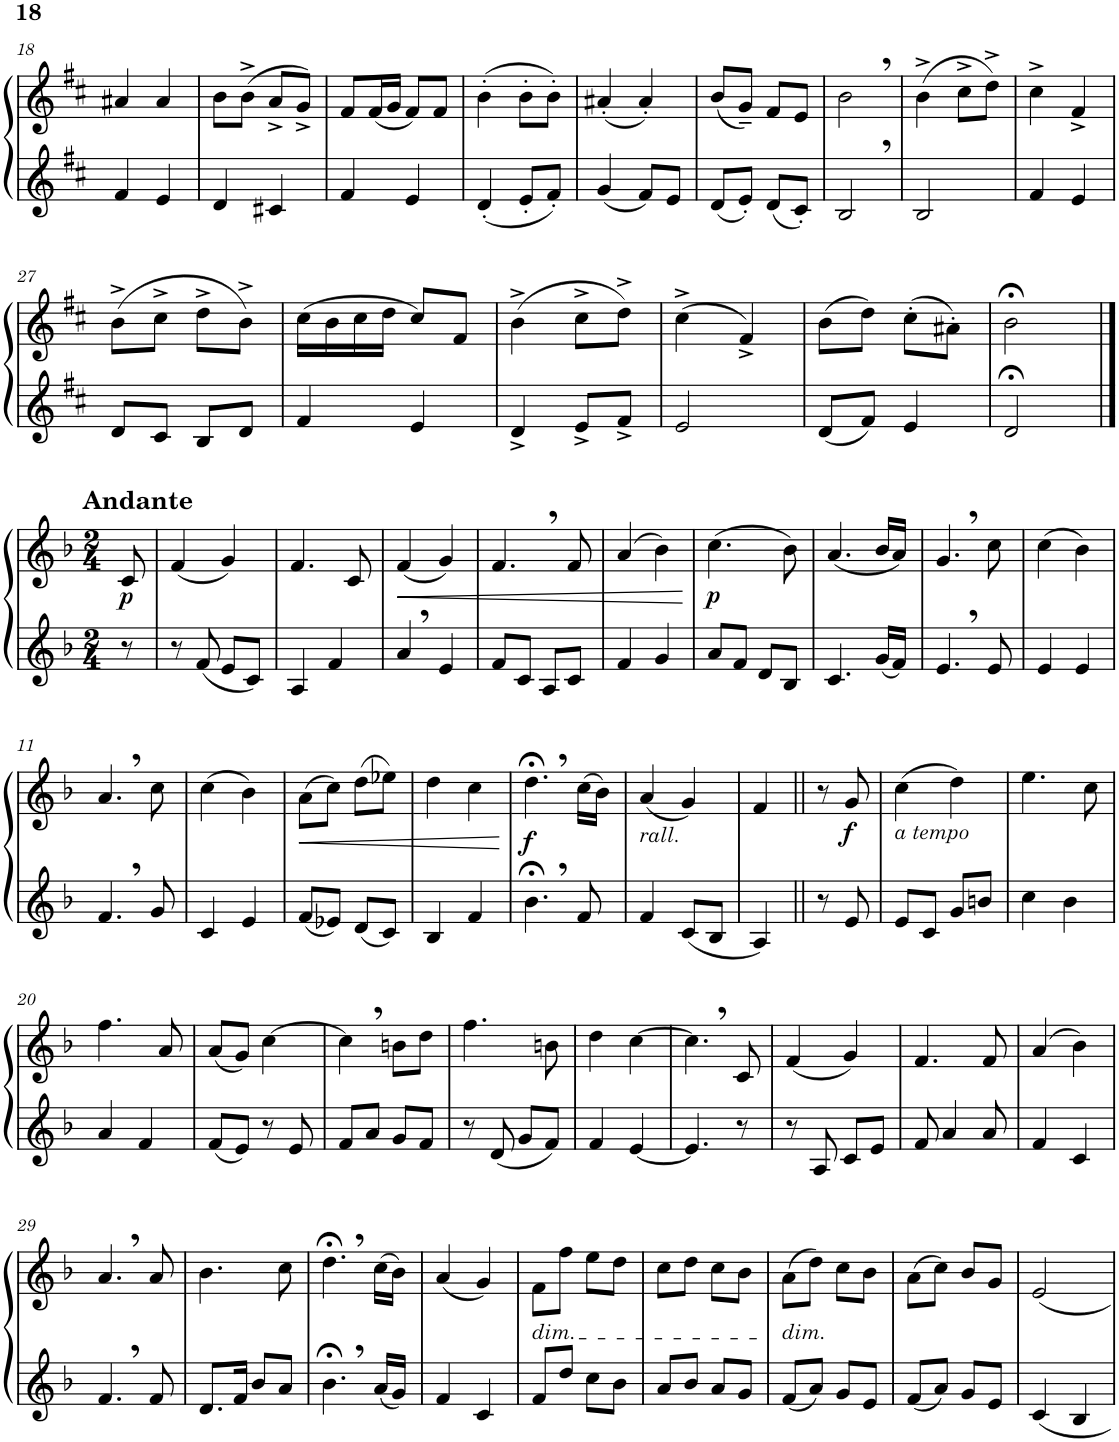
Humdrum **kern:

**kern	**kern	**dynam
*part2	*part1	*part1
*staff2	*staff1	*staff1
*I"Bb Trumpet	*I"Bb Trumpet	*
*I'Tpt	*I'Tpt	*
!!LO:PB:g=z
*clefG2	*clefG2	*
*Trd1c2	*Trd1c2	*
*k[f#c#]	*k[f#c#]	*
*M2/4	*M2/4	*
=18	=18	=18
4f#/	4a#X/	.
4e/	4a#/	.
=19	=19	=19
4d/	8b\L	.
.	(8b^\J	.
4c#X/	8a^/L	.
.	8g^/J)	.
=20	=20	=20
4f#/	8f#/L	.
.	(16f#/L	.
.	16g/JJ	.
4e/	8f#/L)	.
.	8f#/J	.
=21	=21	=21
(4d'/	(4b'\	.
8e'/L	8b'\L	.
8f#'/J)	8b'\J)	.
=22	=22	=22
(4g/	(4a#X'/	.
8f#/L)	4a#'/)	.
8e/J	.	.
=23	=23	=23
(8d/L	(8b/L	.
8e'/J)	8g~/J)	.
(8d/L	8f#/L	.
8c#'/J)	8e/J	.
=24	=24	=24
2B,/	2b,\	.
=25	=25	=25
2B/	(4b^\	.
.	8cc#^\L	.
.	8dd^\J)	.
=26	=26	=26
4f#/	4cc#^\	.
4e/	4f#^/	.
!!LO:LB:g=z
=27	=27	=27
8d/L	(8b^\L	.
8c#/J	8cc#^\J	.
8B/L	8dd^\L	.
8d/J	8b^\J)	.
=28	=28	=28
4f#/	(16cc#\LL	.
.	16b\	.
.	16cc#\	.
.	16dd\JJ	.
4e/	8cc#/L)	.
.	8f#/J	.
=29	=29	=29
4d^/	(4b^\	.
8e^/L	8cc#^\L	.
8f#^/J	8dd^\J)	.
=30	=30	=30
2e/	(4cc#^\	.
.	4f#^/)	.
=31	=31	=31
(8d/L	(8b\L	.
8f#/J)	8dd\J)	.
4e/	(8cc#'\L	.
.	8a#X'\J)	.
=32	=32	=32
2d;</	2b;<\	.
!!LO:LB:g=z
==1	==1	==1
*k[b-]	*k[b-]	*
*M2/4	*M2/4	*
!	!LO:TX:a:B:t=Andante	!
!	!	!LO:DY:b
8r	8c/	p
=2	=2	=2
8r	(4f/	.
(8f/	.	.
8e/L	4g/)	.
8c/J)	.	.
=3	=3	=3
4A/	4.f/	.
4f/	.	.
.	8c/	.
=4	=4	=4
!	!	!LO:HP:b
4a,/	(4f/	<
4e/	4g/)	.
=5	=5	=5
8f/L	4.f,/	.
8c/J	.	.
8A/L	.	.
8c/J	8f/	.
=6	=6	=6
4f/	(4a/	.
4g/	4b-\)	.
.	.	[
=7	=7	=7
!	!	!LO:DY:b
8a/L	(4.cc\	p
8f/J	.	.
8d/L	.	.
8B-/J	8b-\)	.
=8	=8	=8
4.c/	(4.a/	.
(16g/LL	16b-/LL	.
16f/JJ)	16a/JJ)	.
=9	=9	=9
4.e,/	4.g,/	.
8e/	8cc\	.
=10	=10	=10
4e/	(4cc\	.
4e/	4b-\)	.
!!LO:LB:g=z
=11	=11	=11
4.f,/	4.a,/	.
8g/	8cc\	.
=12	=12	=12
4c/	(4cc\	.
4e/	4b-\)	.
=13	=13	=13
!	!	!LO:HP:b
(8f/L	(8a\L	<
8e-X/J)	8cc\J)	.
(8d/L	(8dd\L	.
8c/J)	8ee-X\J)	.
=14	=14	=14
4B-/	4dd\	.
4f/	4cc\	.
.	.	[
=15	=15	=15
!	!	!LO:DY:b
4.b-;<,\	4.dd;<,\	f
8f/	(16cc\LL	.
.	16b-\JJ)	.
=16	=16	=16
!	!LO:TX:b:i:t=rall.	!
4f/	(4a/	.
(8c/L	4g/)	.
8B-/J	.	.
=17	=17	=17
4A/)	4f/	.
8r	8r	.
!	!	!LO:DY:b
8e/	8g/	f
=18	=18	=18
!	!LO:TX:b:i:t=a tempo	!
8e/L	(4cc\	.
8c/J	.	.
8g/L	4dd\)	.
8bn/J	.	.
=19	=19	=19
4cc\	4.ee\	.
4b-\	.	.
.	8cc\	.
!!LO:LB:g=z
=20	=20	=20
4a/	4.ff\	.
4f/	.	.
.	8a/	.
=21	=21	=21
(8f/L	(8a/L	.
8e/J)	8g/J)	.
8r	[4cc\	.
8e/	.	.
=22	=22	=22
8f/L	4cc,\]	.
8a/J	.	.
8g/L	8bn\L	.
8f/J	8dd\J	.
=23	=23	=23
8r	4.ff\	.
(8d/	.	.
8g/L	.	.
8f/J)	8bn\	.
=24	=24	=24
4f/	4dd\	.
[4e/	[4cc\	.
=25	=25	=25
4.e/]	4.cc,\]	.
8r	8c/	.
=26	=26	=26
8r	(4f/	.
8A/	.	.
8c/L	4g/)	.
8e/J	.	.
=27	=27	=27
8f/	4.f/	.
4a/	.	.
8a/	8f/	.
=28	=28	=28
4f/	(4a/	.
4c/	4b-\)	.
!!LO:LB:g=z
=29	=29	=29
4.f,/	4.a,/	.
8f/	8a/	.
=30	=30	=30
8.d/L	4.b-\	.
16f/Jk	.	.
8b-/L	.	.
8a/J	8cc\	.
=31	=31	=31
4.b-;<,\	4.dd;<,\	.
(16a/LL	(16cc\LL	.
16g/JJ)	16b-\JJ)	.
=32	=32	=32
4f/	(4a/	.
4c/	4g/)	.
=33	=33	=33
!	!LO:TX:b:i:t=dim.	!
8f/L	8f\L	.
8dd/J	8ff\J	.
8cc\L	8ee\L	.
8b-\J	8dd\J	.
=34	=34	=34
8a/L	8cc\L	.
8b-/J	8dd\J	.
8a/L	8cc\L	.
8g/J	8b-\J	.
=35	=35	=35
!	!LO:TX:b:i:t=dim.	!
(8f/L	(8a\L	.
8a/J)	8dd\J)	.
8g/L	8cc\L	.
8e/J	8b-\J	.
=36	=36	=36
(8f/L	(8a\L	.
8a/J)	8cc\J)	.
8g/L	8b-/L	.
8e/J	8g/J	.
=37	=37	=37
4c/	2e/	.
4B-/	.	.
=	=	=
*-	*-	*-
